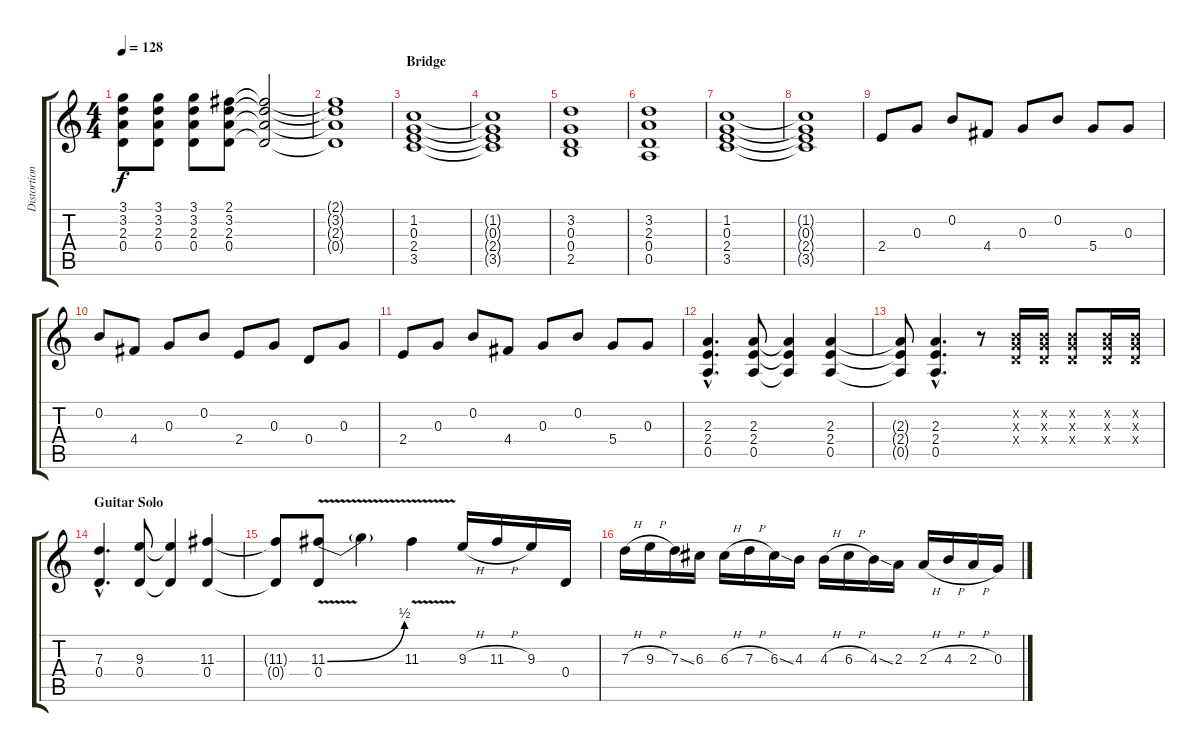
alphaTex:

\track ("Distortion Guitar" "Distortion") {instrument distortionguitar}
\staff {score tabs}
\tuning (E4 B3 G3 D3 A2 E2) {hide}
\ts (4 4)
\tempo 128
\clef g2
\ks c
(3.1 3.2 2.3 0.4).8{dy f} (3.1 3.2 2.3 0.4).8 (3.1 3.2 2.3 0.4).8 (2.1 3.2 2.3 0.4).8 (2.1{t} 3.2{t} 2.3{t} 0.4{t}).2 |
(2.1{t} 3.2{t} 2.3{t} 0.4{t}).1 |
\section ("" "Bridge")
(1.2 0.3 2.4 3.5).1 |
(1.2{t} 0.3{t} 2.4{t} 3.5{t}).1 |
(3.2 0.3 0.4 2.5).1 |
(3.2 2.3 0.4 0.5).1 |
(1.2 0.3 2.4 3.5).1 |
(1.2{t} 0.3{t} 2.4{t} 3.5{t}).1 |
2.4.8 0.3.8 0.2.8 4.4.8 0.3.8 0.2.8 5.4.8 0.3.8 |
0.2.8 4.4.8 0.3.8 0.2.8 2.4.8 0.3.8 0.4.8 0.3.8 |
2.4.8 0.3.8 0.2.8 4.4.8 0.3.8 0.2.8 5.4.8 0.3.8 |
(2.3{hac} 2.4{hac} 0.5{hac}).4{d} (2.3 2.4 0.5).8 (2.3{t} 2.4{t} 0.5{t}).4 (2.3 2.4 0.5).4 |
(2.3{t} 2.4{t} 0.5{t}).8 (2.3{hac} 2.4{hac} 0.5{hac}).4{d} r.8 (0.2{x} 0.3{x} 0.4{x}).16 (0.2{x} 0.3{x} 0.4{x}).16 (0.2{x} 0.3{x} 0.4{x}).8 (0.2{x} 0.3{x} 0.4{x}).16 (0.2{x} 0.3{x} 0.4{x}).16 |
\section ("" "Guitar Solo")
(7.3{hac} 0.4{hac}).4{d volume 16} (9.3 0.4).8 (9.3{t} 0.4{t}).4 (11.3 0.4).4 |
(11.3{t} 0.4{t}).8 (11.3{be (bend 0 0 60 2) v} 0.4{v}).8 11.3{t}.4 11.3{v}.4 9.3{h}.16 11.3{h}.16 9.3.16 0.4.16 |
7.3{h}.16 9.3{h}.16 7.3{ss}.16 6.3.16 6.3{h}.16 7.3{h}.16 6.3{ss}.16 4.3.16 4.3{h}.16 6.3{h}.16 4.3{ss}.16 2.3.16 2.3{h}.16 4.3{h}.16 2.3{h}.16 0.3.16
